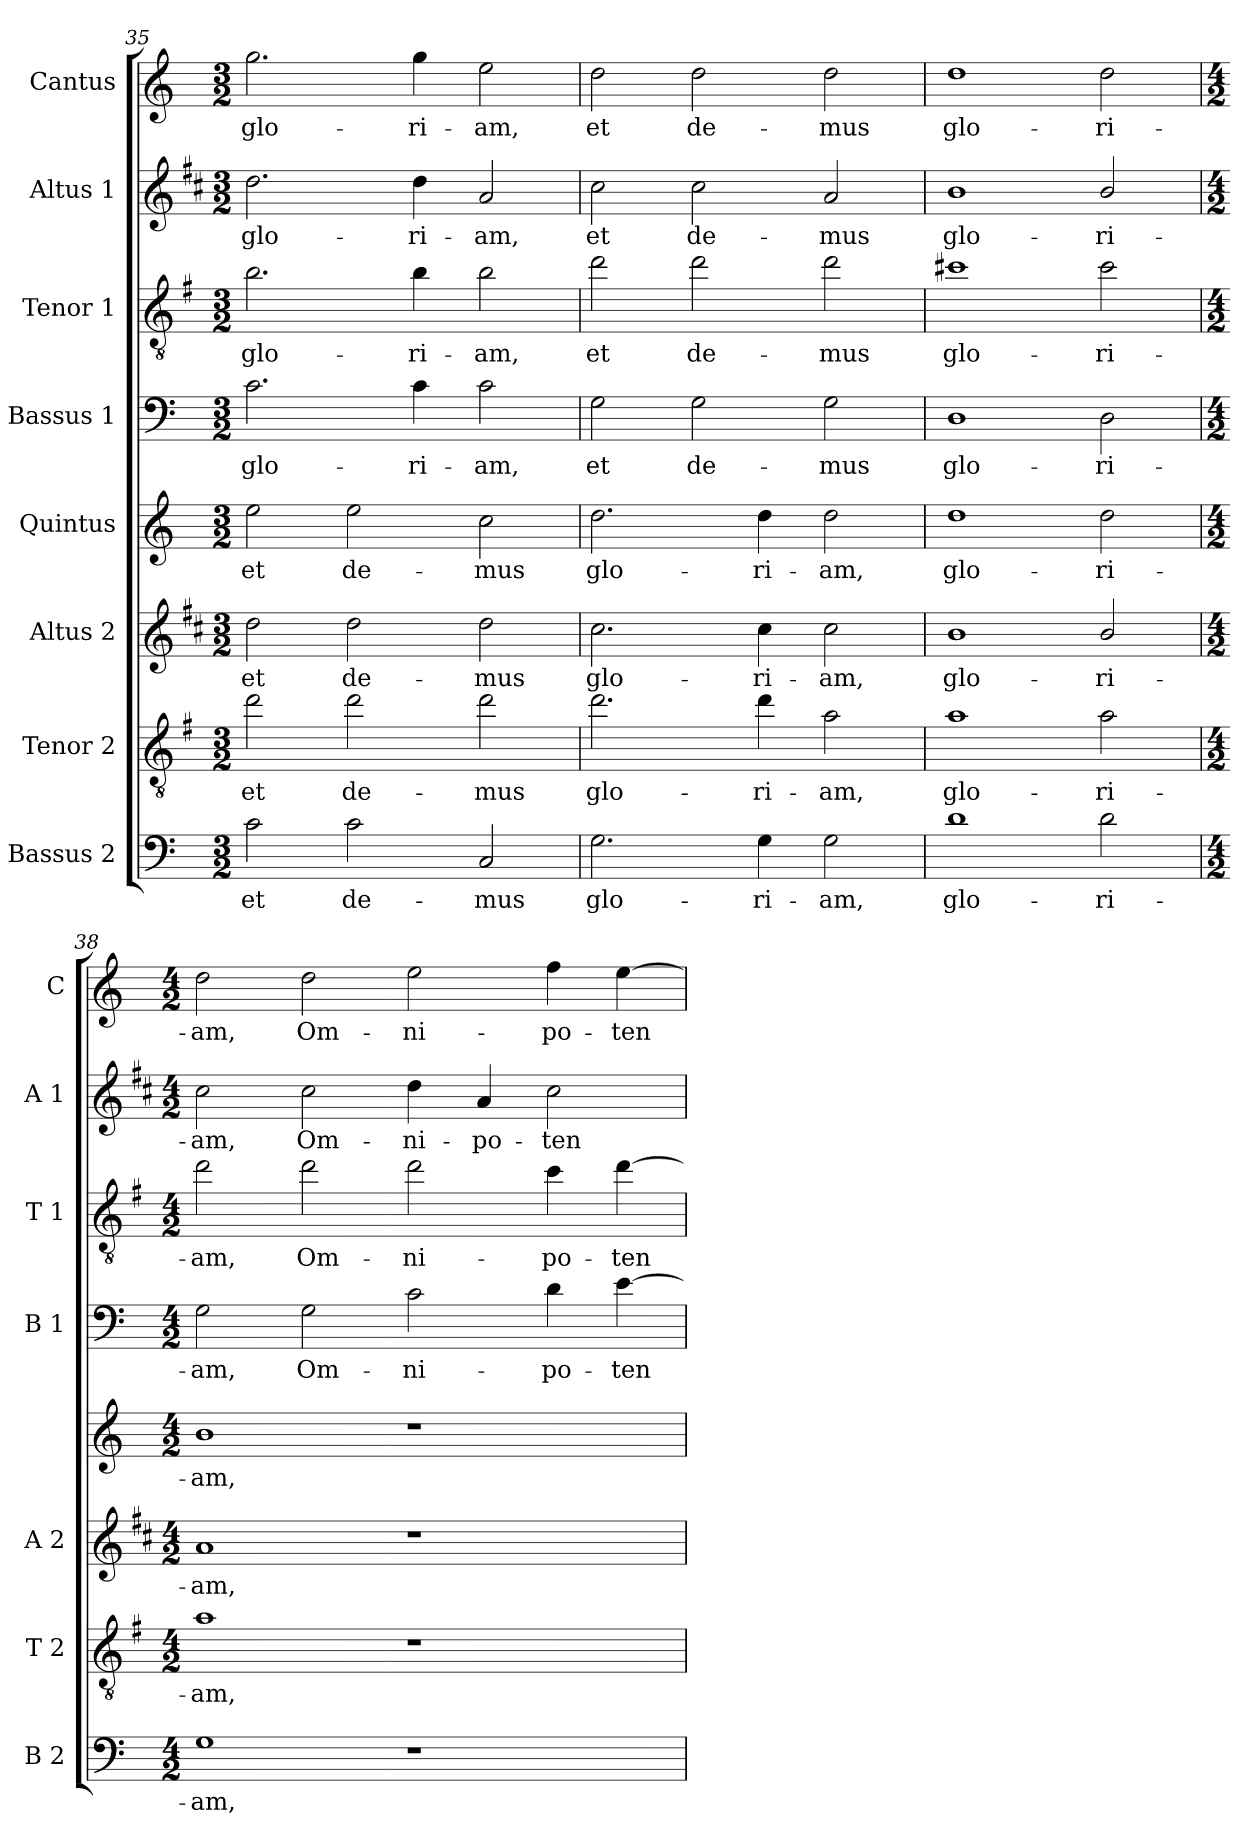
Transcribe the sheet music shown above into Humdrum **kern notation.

**kern	**text	**kern	**text	**kern	**text	**kern	**text	**kern	**text	**kern	**text	**kern	**text	**kern	**text
*part8	*part8	*part7	*part7	*part6	*part6	*part5	*part5	*part4	*part4	*part3	*part3	*part2	*part2	*part1	*part1
*staff8	*staff8	*staff7	*staff7	*staff6	*staff6	*staff5	*staff5	*staff4	*staff4	*staff3	*staff3	*staff2	*staff2	*staff1	*staff1
*I"Bassus 2	*	*I"Tenor 2	*	*I"Altus 2	*	*I"Quintus	*	*I"Bassus 1	*	*I"Tenor 1	*	*I"Altus 1	*	*I"Cantus	*
*I'B 2	*	*I'T 2	*	*I'A 2	*	*	*	*I'B 1	*	*I'T 1	*	*I'A 1	*	*I'C	*
*clefF4	*	*clefGv2	*	*clefG2	*	*clefG2	*	*clefF4	*	*clefGv2	*	*clefG2	*	*clefG2	*
*	*	*ITrd4c7	*	*ITrd1c2	*	*	*	*	*	*ITrd4c7	*	*ITrd1c2	*	*	*
*k[]	*	*k[]	*	*k[]	*	*k[]	*	*k[]	*	*k[]	*	*k[]	*	*k[]	*
*C:	*	*C:	*	*C:	*	*C:	*	*C:	*	*C:	*	*C:	*	*C:	*
*M3/2	*	*M3/2	*	*M3/2	*	*M3/2	*	*M3/2	*	*M3/2	*	*M3/2	*	*M3/2	*
=35	=35	=35	=35	=35	=35	=35	=35	=35	=35	=35	=35	=35	=35	=35	=35
!	!LO:LY:b	!	!LO:LY:b	!	!LO:LY:b	!	!LO:LY:b	!	!LO:LY:b	!	!LO:LY:b	!	!LO:LY:b	!	!LO:LY:b
2c\	et	2g\	et	2cc\	et	2ee\	et	2.c\	glo-	2.e\	glo-	2.cc\	glo-	2.gg\	glo-
!	!LO:LY:b	!	!LO:LY:b	!	!LO:LY:b	!	!LO:LY:b	!	!	!	!	!	!	!	!
2c\	de-	2g\	de-	2cc\	de-	2ee\	de-	.	.	.	.	.	.	.	.
!	!	!	!	!	!	!	!	!	!LO:LY:b	!	!LO:LY:b	!	!LO:LY:b	!	!LO:LY:b
.	.	.	.	.	.	.	.	4c\	-ri-	4e\	-ri-	4cc\	-ri-	4gg\	-ri-
!	!LO:LY:b	!	!LO:LY:b	!	!LO:LY:b	!	!LO:LY:b	!	!LO:LY:b	!	!LO:LY:b	!	!LO:LY:b	!	!LO:LY:b
2C/	-mus	2g\	-mus	2cc\	-mus	2cc\	-mus	2c\	-am,	2e\	-am,	2g/	-am,	2ee\	-am,
=36	=36	=36	=36	=36	=36	=36	=36	=36	=36	=36	=36	=36	=36	=36	=36
!	!LO:LY:b	!	!LO:LY:b	!	!LO:LY:b	!	!LO:LY:b	!	!LO:LY:b	!	!LO:LY:b	!	!LO:LY:b	!	!LO:LY:b
2.G\	glo-	2.g\	glo-	2.b\	glo-	2.dd\	glo-	2G\	et	2g\	et	2b\	et	2dd\	et
!	!	!	!	!	!	!	!	!	!LO:LY:b	!	!LO:LY:b	!	!LO:LY:b	!	!LO:LY:b
.	.	.	.	.	.	.	.	2G\	de-	2g\	de-	2b\	de-	2dd\	de-
!	!LO:LY:b	!	!LO:LY:b	!	!LO:LY:b	!	!LO:LY:b	!	!	!	!	!	!	!	!
4G\	-ri-	4g\	-ri-	4b\	-ri-	4dd\	-ri-	.	.	.	.	.	.	.	.
!	!LO:LY:b	!	!LO:LY:b	!	!LO:LY:b	!	!LO:LY:b	!	!LO:LY:b	!	!LO:LY:b	!	!LO:LY:b	!	!LO:LY:b
2G\	-am,	2d\	-am,	2b\	-am,	2dd\	-am,	2G\	-mus	2g\	-mus	2g/	-mus	2dd\	-mus
=37	=37	=37	=37	=37	=37	=37	=37	=37	=37	=37	=37	=37	=37	=37	=37
!	!LO:LY:b	!	!LO:LY:b	!	!LO:LY:b	!	!LO:LY:b	!	!LO:LY:b	!	!LO:LY:b	!	!LO:LY:b	!	!LO:LY:b
1d	glo-	1d	glo-	1a	glo-	1dd	glo-	1D	glo-	1f#X	glo-	1a	glo-	1dd	glo-
!	!LO:LY:b	!	!LO:LY:b	!	!LO:LY:b	!	!LO:LY:b	!	!LO:LY:b	!	!LO:LY:b	!	!LO:LY:b	!	!LO:LY:b
2d\	-ri-	2d\	-ri-	2a/	-ri-	2dd\	-ri-	2D\	-ri-	2f#\	-ri-	2a/	-ri-	2dd\	-ri-
!!LO:PB:g=z
=38	=38	=38	=38	=38	=38	=38	=38	=38	=38	=38	=38	=38	=38	=38	=38
*M4/2	*	*M4/2	*	*M4/2	*	*M4/2	*	*M4/2	*	*M4/2	*	*M4/2	*	*M4/2	*
!	!LO:LY:b	!	!LO:LY:b	!	!LO:LY:b	!	!LO:LY:b	!	!LO:LY:b	!	!LO:LY:b	!	!LO:LY:b	!	!LO:LY:b
1G	-am,	1d	-am,	1g	-am,	1b	-am,	2G\	-am,	2g\	-am,	2b\	-am,	2dd\	-am,
!	!	!	!	!	!	!	!	!	!LO:LY:b	!	!LO:LY:b	!	!LO:LY:b	!	!LO:LY:b
.	.	.	.	.	.	.	.	2G\	Om-	2g\	Om-	2b\	Om-	2dd\	Om-
!	!	!	!	!	!	!	!	!	!LO:LY:b	!	!LO:LY:b	!	!LO:LY:b	!	!LO:LY:b
1r	.	1r	.	1r	.	1r	.	2c\	-ni-	2g\	-ni-	4cc\	-ni-	2ee\	-ni-
!	!	!	!	!	!	!	!	!	!	!	!	!	!LO:LY:b	!	!
.	.	.	.	.	.	.	.	.	.	.	.	4g/	-po-	.	.
!	!	!	!	!	!	!	!	!	!LO:LY:b	!	!LO:LY:b	!	!LO:LY:b	!	!LO:LY:b
.	.	.	.	.	.	.	.	4d\	-po-	4f\	-po-	2b\	-ten-	4ff\	-po-
!	!	!	!	!	!	!	!	!	!LO:LY:b	!	!LO:LY:b	!	!	!	!LO:LY:b
.	.	.	.	.	.	.	.	[4e\	-ten-	[4g\	-ten-	.	.	[4ee\	-ten-
=	=	=	=	=	=	=	=	=	=	=	=	=	=	=	=
*-	*-	*-	*-	*-	*-	*-	*-	*-	*-	*-	*-	*-	*-	*-	*-
